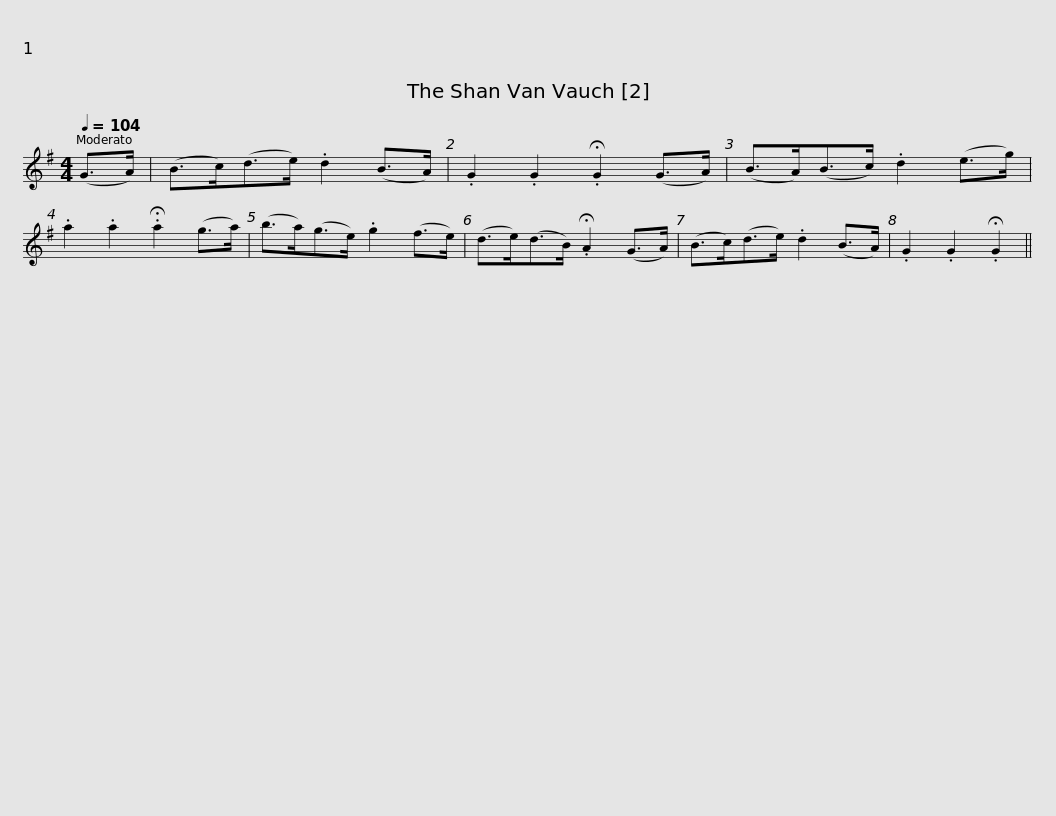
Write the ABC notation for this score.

X:1
L:1/8
Q:1/4=104
M:4/4
I:linebreak $
K:G
V:1 treble
V:1
 (G>A) | (B>c)(d>e) .d2 (B>A) | .G2 .G2 .!fermata!G2 (G>A) | (B>A)(B>c) .d2 (e>g) | .a2 .a2 .!fermata!a2 (g>a) | %5
 (b>a)(g>e) .g2 (f>e) |$ (d>e)(d>B) .!fermata!A2 (G>A) | (B>c)(d>e) .d2 (B>A) | .G2 .G2 .!fermata!G2 || %9
